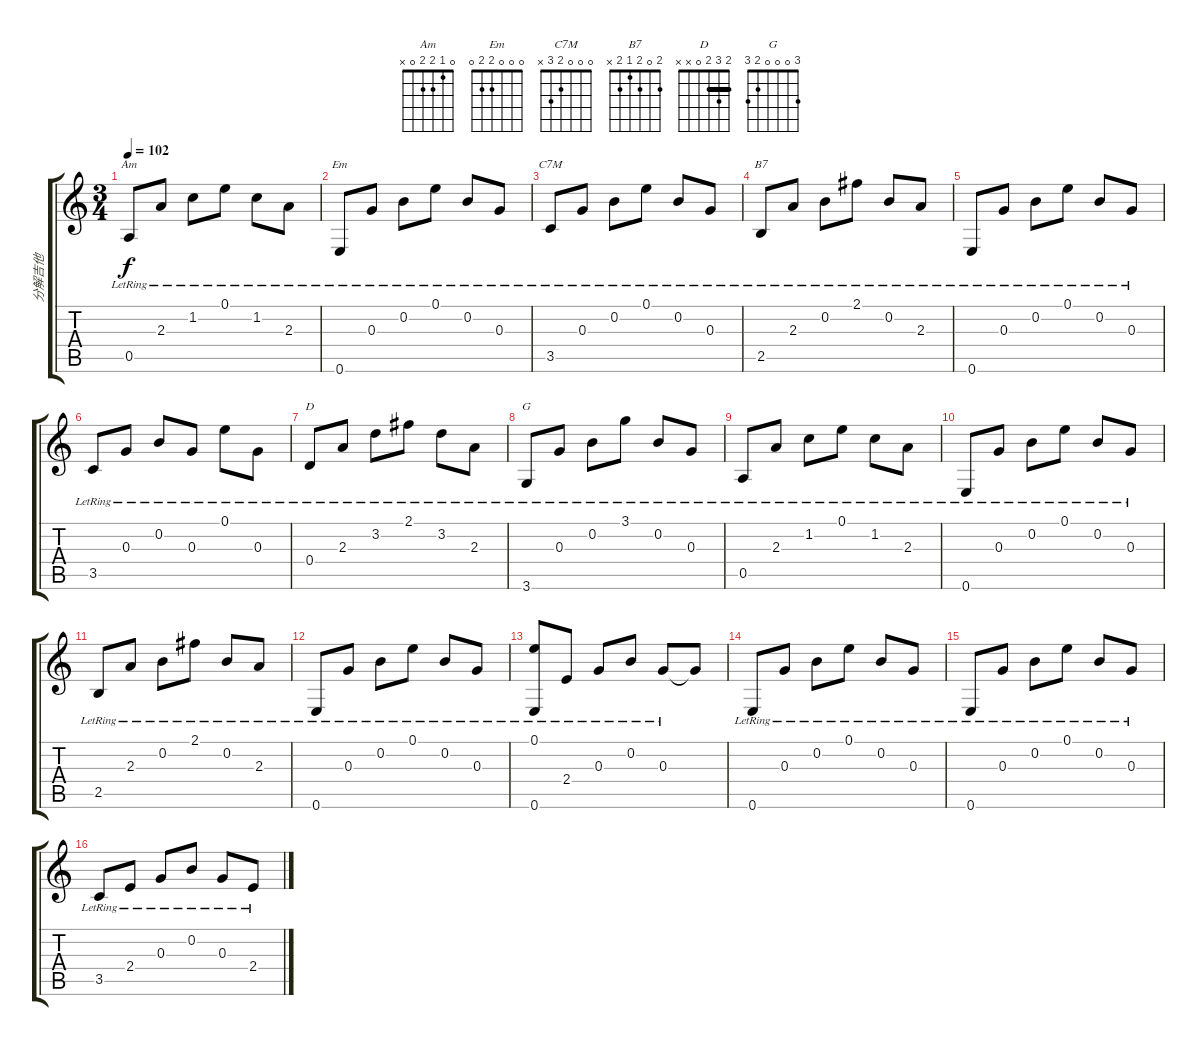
\track ("分解吉他" "分解吉他") {instrument acousticguitarsteel}
\staff {score tabs}
\tuning (E4 B3 G3 D3 A2 E2) {hide}
\chord ("Am" 0 1 2 2 0 x)
\chord ("Em" 0 0 0 2 2 0)
\chord ("C7M" 0 0 0 2 3 x)
\chord ("B7" 2 0 2 1 2 x)
\chord ("D" 2 3 2 0 x x) {barre 2}
\chord ("G" 3 0 0 0 2 3)
\ts (3 4)
\tempo 102
\clef g2
\ks c
0.5{lr}.8{ch "Am" dy f} 2.3{lr}.8 1.2{lr}.8 0.1{lr}.8 1.2{lr}.8 2.3{lr}.8 |
0.6{lr}.8{ch "Em"} 0.3{lr}.8 0.2{lr}.8 0.1{lr}.8 0.2{lr}.8 0.3{lr}.8 |
3.5{lr}.8{ch "C7M"} 0.3{lr}.8 0.2{lr}.8 0.1{lr}.8 0.2{lr}.8 0.3{lr}.8 |
2.5{lr}.8{ch "B7"} 2.3{lr}.8 0.2{lr}.8 2.1{lr}.8 0.2{lr}.8 2.3{lr}.8 |
0.6{lr}.8 0.3{lr}.8 0.2{lr}.8 0.1{lr}.8 0.2{lr}.8 0.3{lr}.8 |
3.5{lr}.8 0.3{lr}.8 0.2{lr}.8 0.3{lr}.8 0.1{lr}.8 0.3{lr}.8 |
0.4{lr}.8{ch "D"} 2.3{lr}.8 3.2{lr}.8 2.1{lr}.8 3.2{lr}.8 2.3{lr}.8 |
3.6{lr}.8{ch "G"} 0.3{lr}.8 0.2{lr}.8 3.1{lr}.8 0.2{lr}.8 0.3{lr}.8 |
0.5{lr}.8 2.3{lr}.8 1.2{lr}.8 0.1{lr}.8 1.2{lr}.8 2.3{lr}.8 |
0.6{lr}.8 0.3{lr}.8 0.2{lr}.8 0.1{lr}.8 0.2{lr}.8 0.3{lr}.8 |
2.5{lr}.8 2.3{lr}.8 0.2{lr}.8 2.1{lr}.8 0.2{lr}.8 2.3{lr}.8 |
0.6{lr}.8 0.3{lr}.8 0.2{lr}.8 0.1{lr}.8 0.2{lr}.8 0.3{lr}.8 |
(0.1{lr} 0.6{lr}).8 2.4{lr}.8 0.3{lr}.8 0.2{lr}.8 0.3{lr}.8 0.3{t}.8 |
0.6{lr}.8 0.3{lr}.8 0.2{lr}.8 0.1{lr}.8 0.2{lr}.8 0.3{lr}.8 |
0.6{lr}.8 0.3{lr}.8 0.2{lr}.8 0.1{lr}.8 0.2{lr}.8 0.3{lr}.8 |
3.5{lr}.8 2.4{lr}.8 0.3{lr}.8 0.2{lr}.8 0.3{lr}.8 2.4{lr}.8
